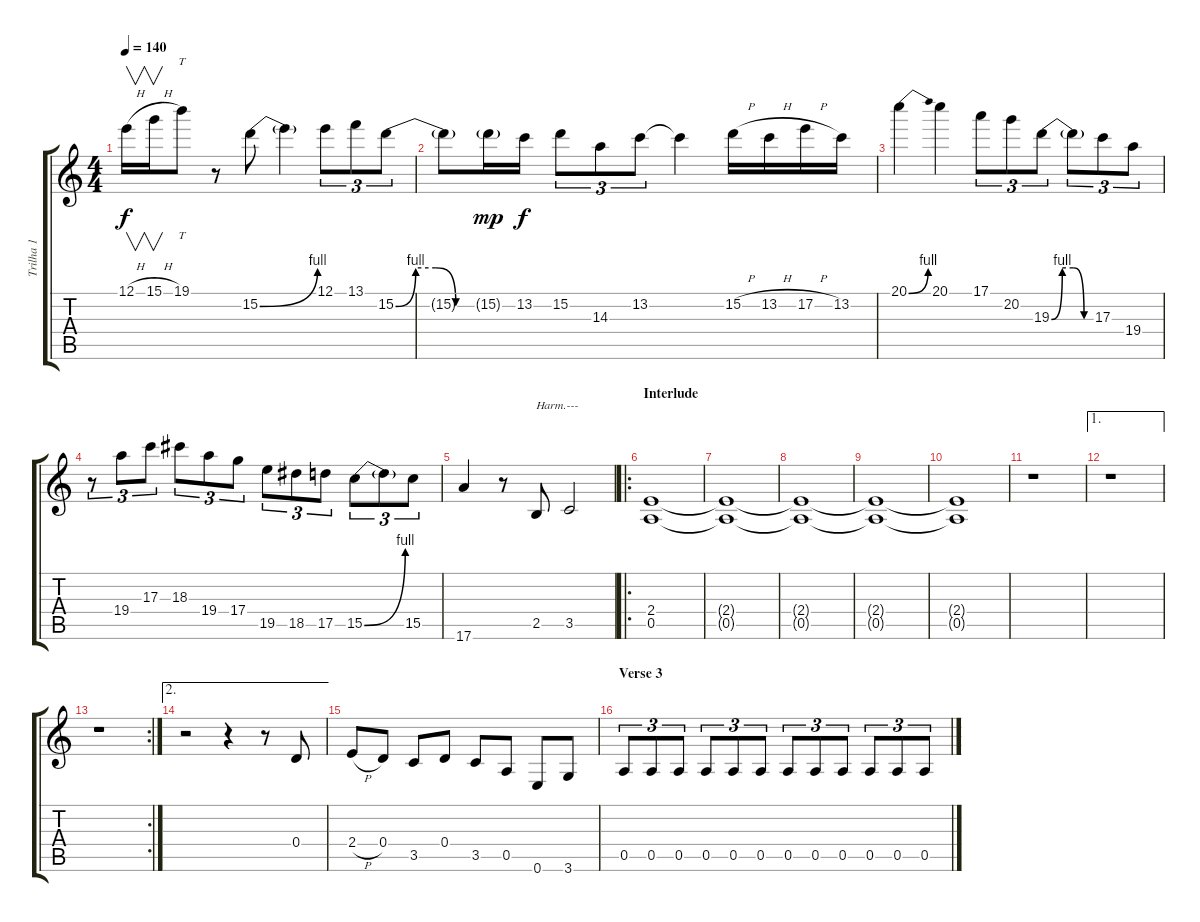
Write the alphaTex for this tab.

\track ("Trilha 1" "Trilha 1") {instrument distortionguitar}
\staff {score tabs}
\tuning (E4 B3 G3 D3 A2 E2) {hide}
\ts (4 4)
\tempo 140
\clef g2
\ks c
12.1{h}.16{v dy f} 15.1{h}.16{v} 19.1.8{tt} r.8 15.2{be (bend 0 0 60 4)}.8 15.2{t}.4 12.1.8{tu (3 2)} 13.1.8{tu (3 2)} 15.2{be (custom 0 0 15 4 30 4 45 0 60 0)}.8{tu (3 2)} |
15.2{t}.8 15.2{g}.16{dy mp} 13.2.16{dy f} 15.2.8{tu (3 2)} 14.3.8{tu (3 2)} 13.2.8{tu (3 2)} 13.2{t}.4 15.2{h}.16 13.2{h}.16 17.2{h}.16 13.2.16 |
20.1{be (bend 0 0 60 4)}.4 20.1.4 17.1.8{tu (3 2)} 20.2.8{tu (3 2)} 19.3{be (custom 0 0 15 4 30 4 45 0 60 0)}.8{tu (3 2)} 19.3{t}.8{tu (3 2)} 17.3.8{tu (3 2)} 19.4.8{tu (3 2)} |
r.8{tu (3 2)} 19.4.8{tu (3 2)} 17.3.8{tu (3 2)} 18.3.8{tu (3 2)} 19.4.8{tu (3 2)} 17.4.8{tu (3 2)} 19.5.8{tu (3 2)} 18.5.8{tu (3 2)} 17.5.8{tu (3 2)} 15.5{be (bend 0 0 60 4)}.8{tu (3 2)} 15.5{t}.8{tu (3 2)} 15.5.8{tu (3 2)} |
17.6.4 r.8 2.5.8{txt "Harm.---" instrument guitarharmonics} 3.5.2 |
\ro
\section ("" "Interlude")
(2.4 0.5).1{instrument distortionguitar} |
(2.4{t} 0.5{t}).1 |
(2.4{t} 0.5{t}).1 |
(2.4{t} 0.5{t}).1 |
(2.4{t} 0.5{t}).1 |
r.1 |
\ae 1
r.1 |
\rc 2
r.1 |
\ae 2
r.2 r.4 r.8 0.4.8 |
2.4{h}.8 0.4.8 3.5.8 0.4.8 3.5.8 0.5.8 0.6.8 3.6.8 |
\section ("" "Verse 3")
0.5.8{tu (3 2)} 0.5.8{tu (3 2)} 0.5.8{tu (3 2)} 0.5.8{tu (3 2)} 0.5.8{tu (3 2)} 0.5.8{tu (3 2)} 0.5.8{tu (3 2)} 0.5.8{tu (3 2)} 0.5.8{tu (3 2)} 0.5.8{tu (3 2)} 0.5.8{tu (3 2)} 0.5.8{tu (3 2)}
